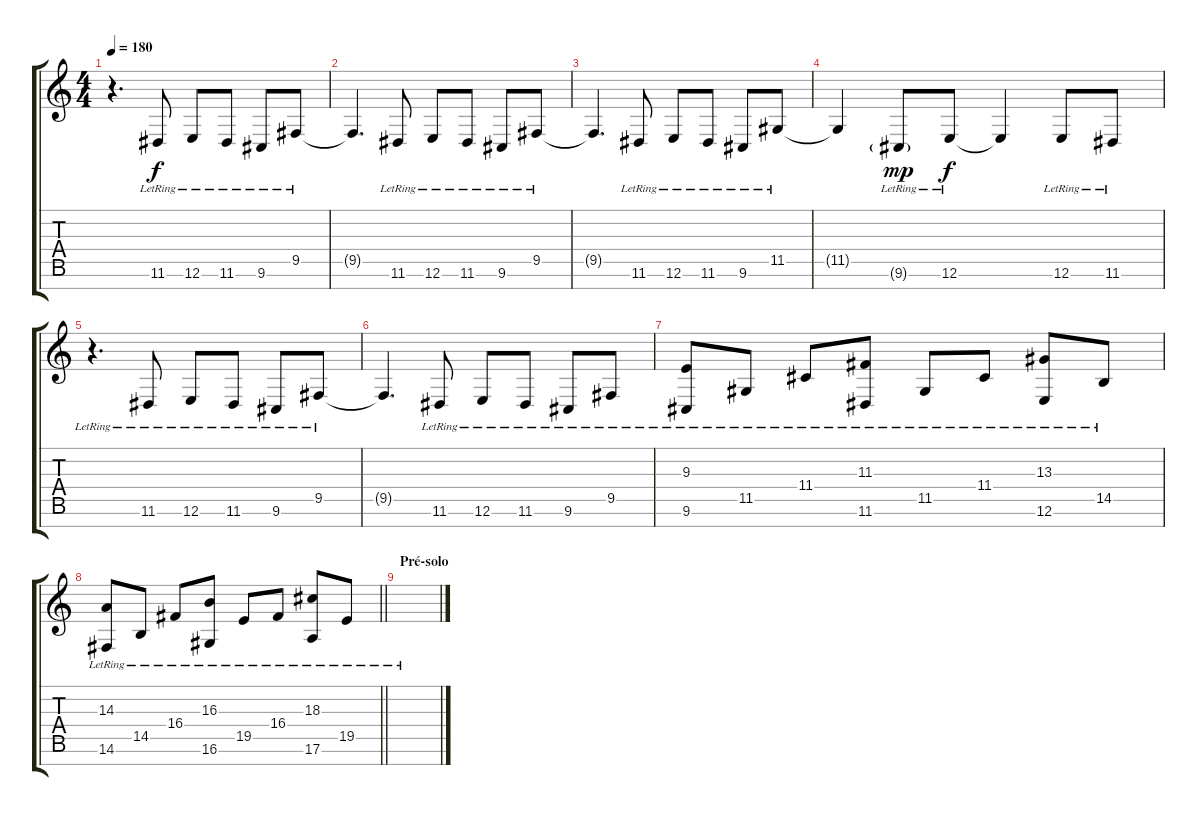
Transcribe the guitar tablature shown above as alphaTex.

\track "" {instrument brightacousticpiano}
\staff {score tabs}
\tuning (E4 B3 G3 D3 A2 E2 B1) {hide}
\ts (4 4)
\tempo 180
\clef g2
\ks c
r.4{d dy f} 11.6{lr}.8 12.6{lr}.8 11.6{lr}.8 9.6{lr}.8 9.5{lr}.8 |
9.5{t}.4{d} 11.6{lr}.8 12.6{lr}.8 11.6{lr}.8 9.6{lr}.8 9.5{lr}.8 |
9.5{t}.4{d} 11.6{lr}.8 12.6{lr}.8 11.6{lr}.8 9.6{lr}.8 11.5{lr}.8 |
11.5{t}.4 9.6{g lr}.8{dy mp} 12.6{lr}.8{dy f} 12.6{t}.4 12.6{lr}.8 11.6{lr}.8 |
r.4{d} 11.6{lr}.8 12.6{lr}.8 11.6{lr}.8 9.6{lr}.8 9.5{lr}.8 |
9.5{t}.4{d} 11.6{lr}.8 12.6{lr}.8 11.6{lr}.8 9.6{lr}.8 9.5{lr}.8 |
(9.3{lr} 9.6{lr}).8 11.5{lr}.8 11.4{lr}.8 (11.3{lr} 11.6{lr}).8 11.5{lr}.8 11.4{lr}.8 (13.3{lr} 12.6{lr}).8 14.5{lr}.8 |
\barLineRight lightlight
(14.3{lr} 14.6{lr}).8 14.5{lr}.8 16.4{lr}.8 (16.3{lr} 16.6{lr}).8 19.5{lr}.8 16.4{lr}.8 (18.3{lr} 17.6{lr}).8 19.5{lr}.8 |
\section ("" "Pré-solo")
